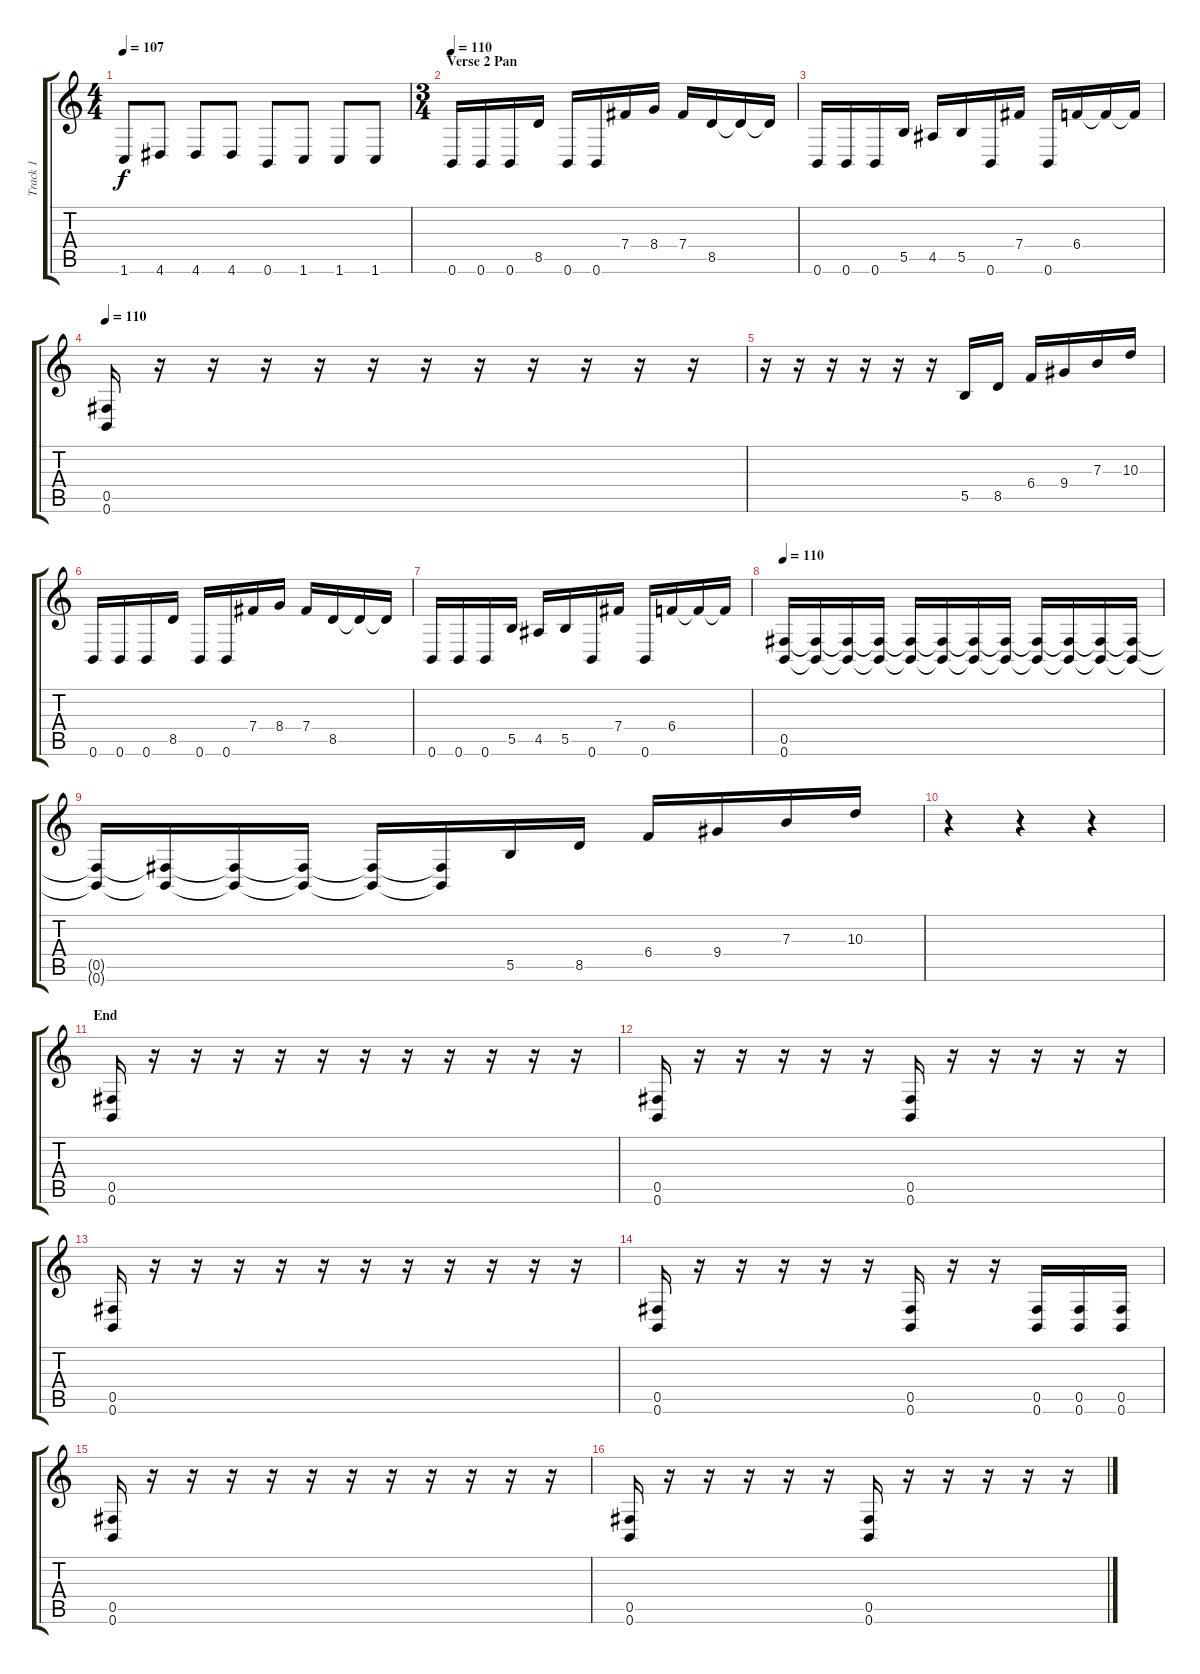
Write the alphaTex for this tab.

\track ("Track 1" "Track 1") {instrument distortionguitar}
\staff {score tabs}
\tuning (Db4 Ab3 E3 B2 Gb2 B1) {hide}
\ts (4 4)
\tempo 107
\clef g2
\ks c
1.6.8{dy f} 4.6.8 4.6.8 4.6.8 0.6.8 1.6.8 1.6.8 1.6.8 |
\ts (3 4)
\section ("" "Verse 2 Pan")
\tempo 110
0.6.16 0.6.16 0.6.16 8.5.16 0.6.16 0.6.16 7.4.16 8.4.16 7.4.16 8.5.16 8.5{t}.16 8.5{t}.16 |
0.6.16 0.6.16 0.6.16 5.5.16 4.5.16 5.5.16 0.6.16 7.4.16 0.6.16 6.4.16 6.4{t}.16 6.4{t}.16 |
\tempo 110
(0.5 0.6).16 r.16 r.16 r.16 r.16 r.16 r.16 r.16 r.16 r.16 r.16 r.16 |
r.16 r.16 r.16 r.16 r.16 r.16 5.5.16 8.5.16 6.4.16 9.4.16 7.3.16 10.3.16 |
0.6.16 0.6.16 0.6.16 8.5.16 0.6.16 0.6.16 7.4.16 8.4.16 7.4.16 8.5.16 8.5{t}.16 8.5{t}.16 |
0.6.16 0.6.16 0.6.16 5.5.16 4.5.16 5.5.16 0.6.16 7.4.16 0.6.16 6.4.16 6.4{t}.16 6.4{t}.16 |
\tempo 110
(0.5 0.6).16 (0.5{t} 0.6{t}).16 (0.5{t} 0.6{t}).16 (0.5{t} 0.6{t}).16 (0.5{t} 0.6{t}).16 (0.5{t} 0.6{t}).16 (0.5{t} 0.6{t}).16 (0.5{t} 0.6{t}).16 (0.5{t} 0.6{t}).16 (0.5{t} 0.6{t}).16 (0.5{t} 0.6{t}).16 (0.5{t} 0.6{t}).16 |
(0.5{t} 0.6{t}).16 (0.5{t} 0.6{t}).16 (0.5{t} 0.6{t}).16 (0.5{t} 0.6{t}).16 (0.5{t} 0.6{t}).16 (0.5{t} 0.6{t}).16 5.5.16 8.5.16 6.4.16 9.4.16 7.3.16 10.3.16 |
r.4 r.4 r.4 |
\section ("" "End")
(0.5 0.6).16 r.16 r.16 r.16 r.16 r.16 r.16 r.16 r.16 r.16 r.16 r.16 |
(0.5 0.6).16 r.16 r.16 r.16 r.16 r.16 (0.5 0.6).16 r.16 r.16 r.16 r.16 r.16 |
(0.5 0.6).16 r.16 r.16 r.16 r.16 r.16 r.16 r.16 r.16 r.16 r.16 r.16 |
(0.5 0.6).16 r.16 r.16 r.16 r.16 r.16 (0.5 0.6).16 r.16 r.16 (0.5 0.6).16 (0.5 0.6).16 (0.5 0.6).16 |
(0.5 0.6).16 r.16 r.16 r.16 r.16 r.16 r.16 r.16 r.16 r.16 r.16 r.16 |
(0.5 0.6).16 r.16 r.16 r.16 r.16 r.16 (0.5 0.6).16 r.16 r.16 r.16 r.16 r.16
